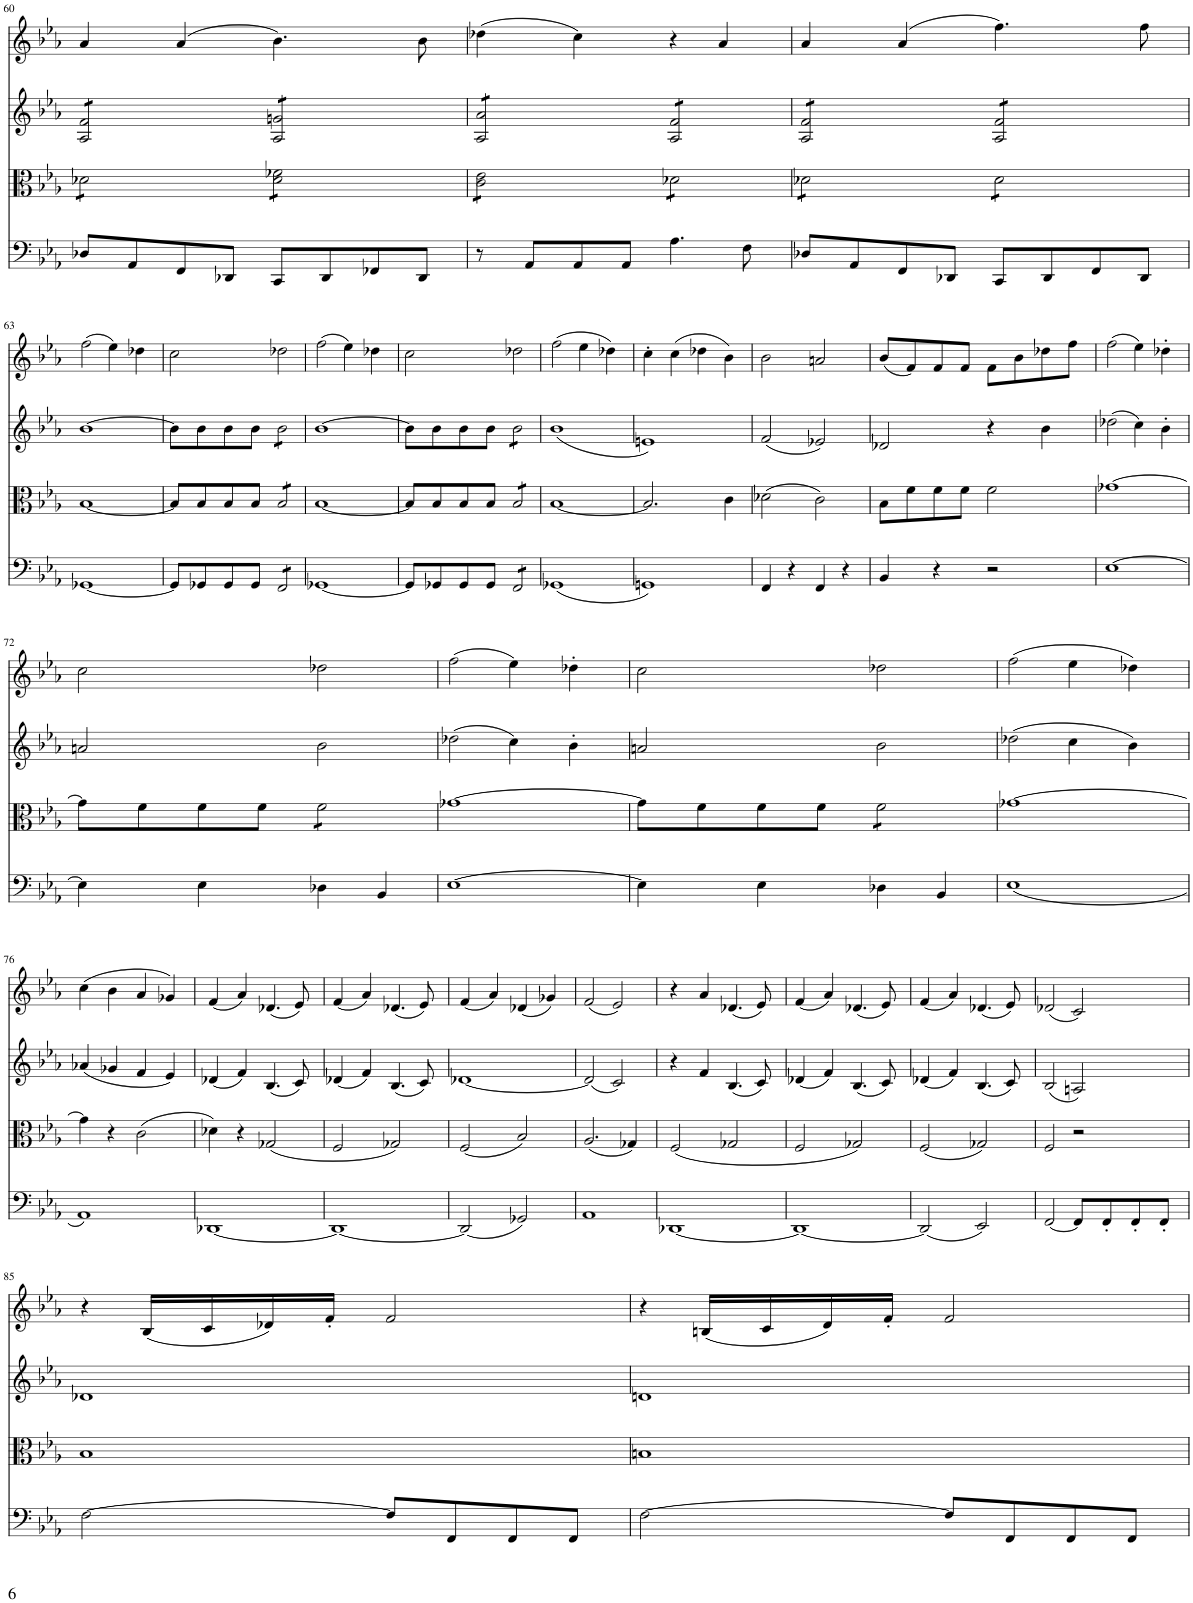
**kern	**kern	**kern	**kern
*part4	*part3	*part2	*part1
*staff4	*staff3	*staff2	*staff1
*I"Piano	*I"Piano	*I"Piano	*I"Piano
*I'Pno	*I'Pno	*I'Pno	*I'Pno
!!LO:PB:g=z
*clefF4	*clefC3	*clefG2	*clefG2
*k[b-e-a-]	*k[b-e-a-]	*k[b-e-a-]	*k[b-e-a-]
*M4/4	*M4/4	*M4/4	*M4/4
*met(c)	*met(c)	*met(c)	*met(c)
=60	=60	=60	=60
*	*tremolo	*	*
*	*	*tremolo	*
8D-X/L	8d-X\L	8A-/ 8f/L	4a-/
8AA-/	8d-X\	8A-/ 8f/	.
8FF/	8d-X\	8A-/ 8f/	(4a-/
8DD-X/J	8d-X\J	8A-/ 8f/J	.
8CC/L	8d-\ 8f-X\L	8A-/ 8gn/L	4.b-\)
8DD-/	8d-\ 8f-X\	8A-/ 8gn/	.
8FF-X/	8d-\ 8f-X\	8A-/ 8gn/	.
8DD-/J	8d-\ 8f-X\J	8A-/ 8gn/J	8b-\
=61	=61	=61	=61
8r	8c\ 8e-\L	8A-/ 8a-/L	(4dd-X\
8AA-/L	8c\ 8e-\	8A-/ 8a-/	.
8AA-/	8c\ 8e-\	8A-/ 8a-/	4cc\)
8AA-/J	8c\ 8e-\J	8A-/ 8a-/J	.
4.A-\	8d-X\L	8A-/ 8f/L	4r
.	8d-X\	8A-/ 8f/	.
.	8d-X\	8A-/ 8f/	4a-/
8F\	8d-X\J	8A-/ 8f/J	.
=62	=62	=62	=62
8D-X/L	8d-X\L	8A-/ 8f/L	4a-/
8AA-/	8d-X\	8A-/ 8f/	.
8FF/	8d-X\	8A-/ 8f/	(4a-/
8DD-X/J	8d-X\J	8A-/ 8f/J	.
8CC/L	8d-\L	8A-/ 8f/L	4.ff\)
8DD-/	8d-\	8A-/ 8f/	.
8FF/	8d-\	8A-/ 8f/	.
8DD-/J	8d-\J	8A-/ 8f/J	8ff\
*	*	*Xtremolo	*
*	*Xtremolo	*	*
!!LO:LB:g=z
=63	=63	=63	=63
[1GG-X	[1B-	[1b-	(2ff\
.	.	.	4ee-\)
.	.	.	4dd-X\
=64	=64	=64	=64
8GG-/L]	8B-/L]	8b-\L]	2cc\
8GG-X/	8B-/	8b-\	.
8GG-/	8B-/	8b-\	.
8GG-/J	8B-/J	8b-\J	.
*tremolo	*	*	*
*	*tremolo	*	*
*	*	*tremolo	*
8FF/L	8B-/L	8b-\L	2dd-X\
8FF/	8B-/	8b-\	.
8FF/	8B-/	8b-\	.
8FF/J	8B-/J	8b-\J	.
*	*	*Xtremolo	*
*	*Xtremolo	*	*
*Xtremolo	*	*	*
=65	=65	=65	=65
[1GG-X	[1B-	[1b-	(2ff\
.	.	.	4ee-\)
.	.	.	4dd-X\
=66	=66	=66	=66
8GG-/L]	8B-/L]	8b-\L]	2cc\
8GG-X/	8B-/	8b-\	.
8GG-/	8B-/	8b-\	.
8GG-/J	8B-/J	8b-\J	.
*tremolo	*	*	*
*	*tremolo	*	*
*	*	*tremolo	*
8FF/L	8B-/L	8b-\L	2dd-X\
8FF/	8B-/	8b-\	.
8FF/	8B-/	8b-\	.
8FF/J	8B-/J	8b-\J	.
*	*	*Xtremolo	*
*	*Xtremolo	*	*
*Xtremolo	*	*	*
=67	=67	=67	=67
(1GG-X	[1B-	(1b-	(2ff\
.	.	.	4ee-\
.	.	.	4dd-X\)
=68	=68	=68	=68
1GGn)	2.B-/]	1en)	4cc'\
.	.	.	(4cc\
.	.	.	4dd-X\
.	4c\	.	4b-\)
=69	=69	=69	=69
4FF/	(2d-X\	(2f/	2b-\
4r	.	.	.
4FF/	2c\)	2e-X/)	2an/
4r	.	.	.
=70	=70	=70	=70
4BB-/	8B-\L	2d-X/	(8b-/L
.	8f\	.	8f/)
4r	8f\	.	8f/
.	8f\J	.	8f/J
2r	2f\	4r	8f\L
.	.	.	8b-\
.	.	4b-\	8dd-X\
.	.	.	8ff\J
=71	=71	=71	=71
[1E-	[1g-X	(2dd-X\	(2ff\
.	.	4cc\)	4ee-\)
.	.	4b-'\	4dd-X'\
!!LO:LB:g=z
=72	=72	=72	=72
4E-\]	8g-\L]	2an/	2cc\
.	8f\	.	.
4E-\	8f\	.	.
.	8f\J	.	.
*	*tremolo	*	*
4D-X\	8f\L	2b-\	2dd-X\
.	8f\	.	.
4BB-/	8f\	.	.
.	8f\J	.	.
*	*Xtremolo	*	*
=73	=73	=73	=73
[1E-	[1g-X	(2dd-X\	(2ff\
.	.	4cc\)	4ee-\)
.	.	4b-'\	4dd-X'\
=74	=74	=74	=74
4E-\]	8g-\L]	2an/	2cc\
.	8f\	.	.
4E-\	8f\	.	.
.	8f\J	.	.
*	*tremolo	*	*
4D-X\	8f\L	2b-\	2dd-X\
.	8f\	.	.
4BB-/	8f\	.	.
.	8f\J	.	.
*	*Xtremolo	*	*
=75	=75	=75	=75
(1E-	[1g-X	(2dd-X\	(2ff\
.	.	4cc\	4ee-\
.	.	4b-\)	4dd-X\)
!!LO:LB:g=z
=76	=76	=76	=76
1AA-)	4g-\]	(4a-X/	(4cc\
.	4r	4g-X/	4b-\
.	(2c\	4f/	4a-/
.	.	4e-/)	4g-X/)
=77	=77	=77	=77
[1DD-X	4d-X\)	(4d-X/	(4f/
.	4r	4f/)	4a-/)
.	(2G-X/	(4.B-/	(4.d-X/
.	.	8c/)	8e-/)
=78	=78	=78	=78
1DD-_	2F/	(4d-X/	(4f/
.	.	4f/)	4a-/)
.	2G-X/)	(4.B-/	(4.d-X/
.	.	8c/)	8e-/)
=79	=79	=79	=79
(2DD-/]	(2F/	[1d-X	(4f/
.	.	.	4a-/)
2GG-X/)	2B-/)	.	(4d-X/
.	.	.	4g-X/)
=80	=80	=80	=80
1AA-	(2.A-/	(2d-/]	(2f/
.	.	2c/)	2e-/)
.	4G-X/)	.	.
=81	=81	=81	=81
[1DD-X	(2F/	4r	4r
.	.	4f/	4a-/
.	2G-X/	(4.B-/	(4.d-X/
.	.	8c/)	8e-/)
=82	=82	=82	=82
1DD-_	2F/	(4d-X/	(4f/
.	.	4f/)	4a-/)
.	2G-X/)	(4.B-/	(4.d-X/
.	.	8c/)	8e-/)
=83	=83	=83	=83
(2DD-/]	(2F/	(4d-X/	(4f/
.	.	4f/)	4a-/)
2EE-/)	2G-X/)	(4.B-/	(4.d-X/
.	.	8c/)	8e-/)
=84	=84	=84	=84
[2FF/	2F/	(2B-/	(2d-X/
8FF/L]	2r	2An/)	2c/)
8FF'/	.	.	.
8FF'/	.	.	.
8FF'/J	.	.	.
!!LO:LB:g=z
=85	=85	=85	=85
[2F\	1B-	1d-X	4r
.	.	.	(16B-/LL
.	.	.	16c/
.	.	.	16d-X/)
.	.	.	16f'/JJ
8F/L]	.	.	2f/
8FF/	.	.	.
8FF/	.	.	.
8FF/J	.	.	.
=86	=86	=86	=86
[2F\	1Bn	1dn	4r
.	.	.	(16Bn/LL
.	.	.	16c/
.	.	.	16d/)
.	.	.	16f'/JJ
8F/L]	.	.	2f/
8FF/	.	.	.
8FF/	.	.	.
8FF/J	.	.	.
=	=	=	=
*-	*-	*-	*-
